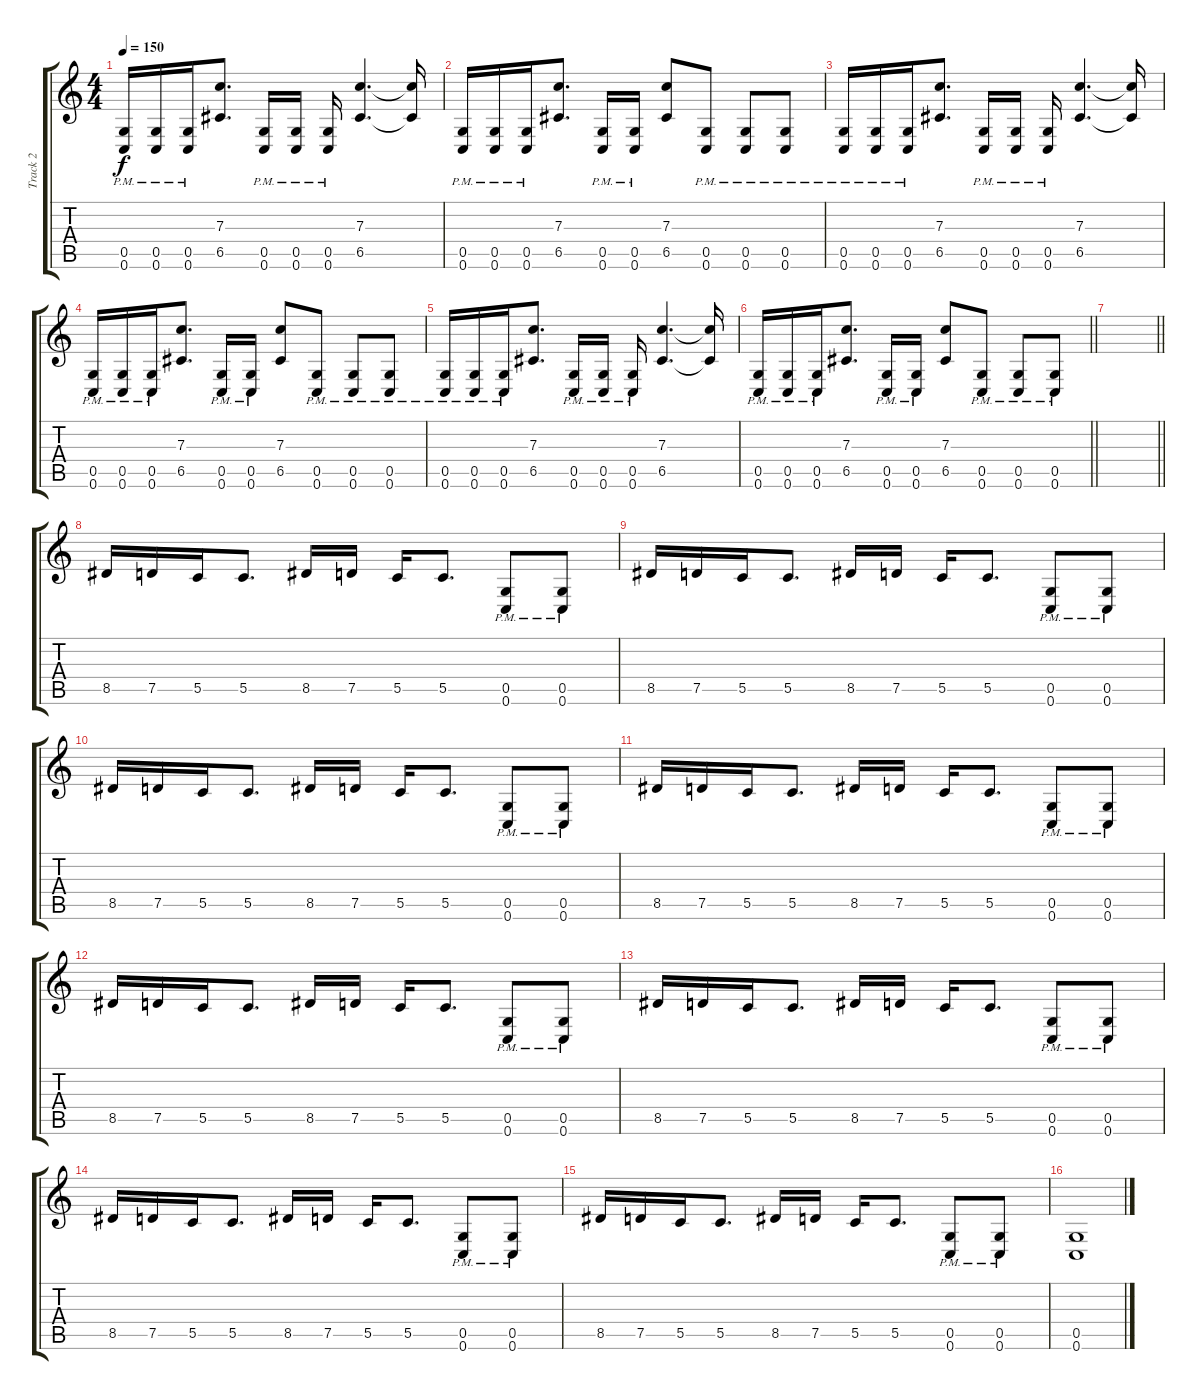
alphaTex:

\track ("Track 2" "Track 2") {instrument distortionguitar}
\staff {score tabs}
\tuning (D4 A3 F3 C3 G2 C2) {hide}
\ts (4 4)
\tempo 150
\clef g2
\ks c
(0.5{pm} 0.6{pm}).16{dy f} (0.5{pm} 0.6{pm}).16 (0.5{pm} 0.6{pm}).16 (7.3 6.5).8{d} (0.5{pm} 0.6{pm}).16 (0.5{pm} 0.6{pm}).16 (0.5{pm} 0.6{pm}).16 (7.3 6.5).4{d} (7.3{t} 6.5{t}).16 |
(0.5{pm} 0.6{pm}).16 (0.5{pm} 0.6{pm}).16 (0.5{pm} 0.6{pm}).16 (7.3 6.5).8{d} (0.5{pm} 0.6{pm}).16 (0.5{pm} 0.6{pm}).16 (7.3 6.5).8 (0.5{pm} 0.6{pm}).8 (0.5{pm} 0.6{pm}).8 (0.5{pm} 0.6{pm}).8 |
(0.5{pm} 0.6{pm}).16 (0.5{pm} 0.6{pm}).16 (0.5{pm} 0.6{pm}).16 (7.3 6.5).8{d} (0.5{pm} 0.6{pm}).16 (0.5{pm} 0.6{pm}).16 (0.5{pm} 0.6{pm}).16 (7.3 6.5).4{d} (7.3{t} 6.5{t}).16 |
(0.5{pm} 0.6{pm}).16 (0.5{pm} 0.6{pm}).16 (0.5{pm} 0.6{pm}).16 (7.3 6.5).8{d} (0.5{pm} 0.6{pm}).16 (0.5{pm} 0.6{pm}).16 (7.3 6.5).8 (0.5{pm} 0.6{pm}).8 (0.5{pm} 0.6{pm}).8 (0.5{pm} 0.6{pm}).8 |
(0.5{pm} 0.6{pm}).16 (0.5{pm} 0.6{pm}).16 (0.5{pm} 0.6{pm}).16 (7.3 6.5).8{d} (0.5{pm} 0.6{pm}).16 (0.5{pm} 0.6{pm}).16 (0.5{pm} 0.6{pm}).16 (7.3 6.5).4{d} (7.3{t} 6.5{t}).16 |
\barLineRight lightlight
(0.5{pm} 0.6{pm}).16 (0.5{pm} 0.6{pm}).16 (0.5{pm} 0.6{pm}).16 (7.3 6.5).8{d} (0.5{pm} 0.6{pm}).16 (0.5{pm} 0.6{pm}).16 (7.3 6.5).8 (0.5{pm} 0.6{pm}).8 (0.5{pm} 0.6{pm}).8 (0.5{pm} 0.6{pm}).8 |
\section ("" "")
\barLineRight lightlight
|
\section ("" "")
8.5.16 7.5.16 5.5.16 5.5.8{d} 8.5.16 7.5.16 5.5.16 5.5.8{d} (0.5{pm} 0.6{pm}).8 (0.5{pm} 0.6{pm}).8 |
8.5.16 7.5.16 5.5.16 5.5.8{d} 8.5.16 7.5.16 5.5.16 5.5.8{d} (0.5{pm} 0.6{pm}).8 (0.5{pm} 0.6{pm}).8 |
8.5.16 7.5.16 5.5.16 5.5.8{d} 8.5.16 7.5.16 5.5.16 5.5.8{d} (0.5{pm} 0.6{pm}).8 (0.5{pm} 0.6{pm}).8 |
8.5.16 7.5.16 5.5.16 5.5.8{d} 8.5.16 7.5.16 5.5.16 5.5.8{d} (0.5{pm} 0.6{pm}).8 (0.5{pm} 0.6{pm}).8 |
8.5.16 7.5.16 5.5.16 5.5.8{d} 8.5.16 7.5.16 5.5.16 5.5.8{d} (0.5{pm} 0.6{pm}).8 (0.5{pm} 0.6{pm}).8 |
8.5.16 7.5.16 5.5.16 5.5.8{d} 8.5.16 7.5.16 5.5.16 5.5.8{d} (0.5{pm} 0.6{pm}).8 (0.5{pm} 0.6{pm}).8 |
8.5.16 7.5.16 5.5.16 5.5.8{d} 8.5.16 7.5.16 5.5.16 5.5.8{d} (0.5{pm} 0.6{pm}).8 (0.5{pm} 0.6{pm}).8 |
8.5.16 7.5.16 5.5.16 5.5.8{d} 8.5.16 7.5.16 5.5.16 5.5.8{d} (0.5{pm} 0.6{pm}).8 (0.5{pm} 0.6{pm}).8 |
(0.5 0.6).1
